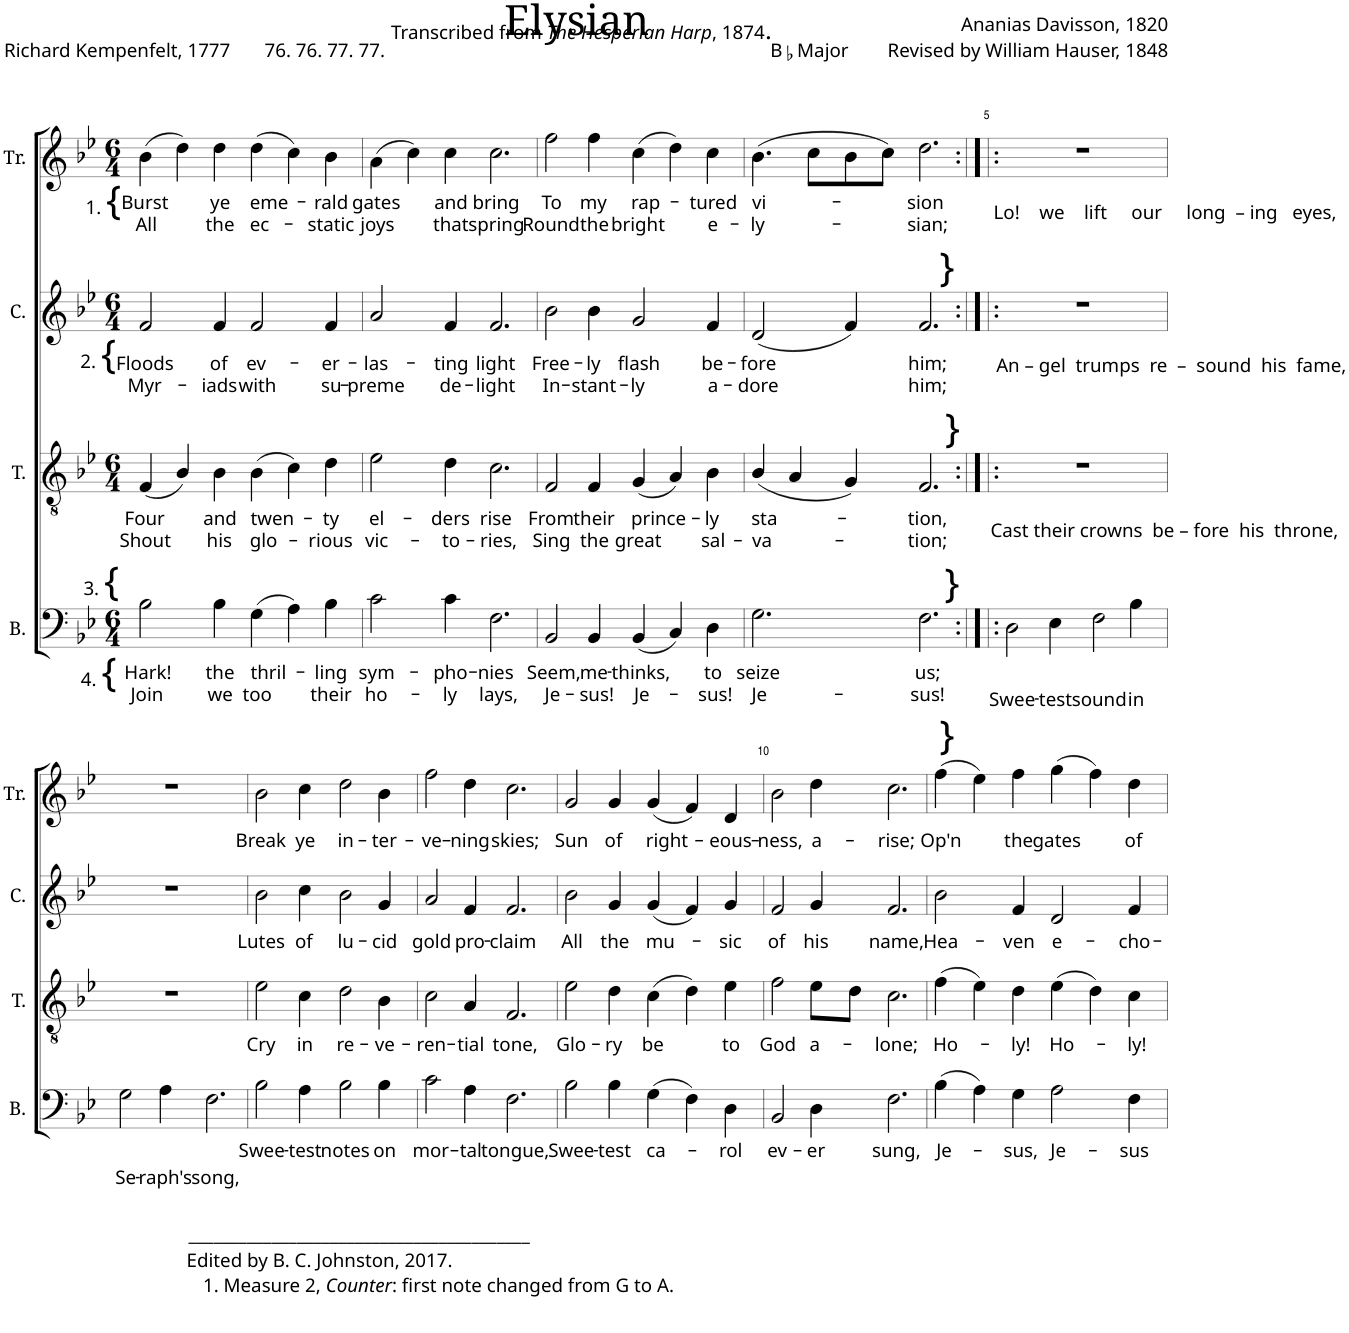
**kern	**text	**text	**kern	**text	**text	**kern	**text	**text	**kern	**text	**text
*part4	*part4	*part4	*part3	*part3	*part3	*part2	*part2	*part2	*part1	*part1	*part1
*staff4	*staff4	*staff4	*staff3	*staff3	*staff3	*staff2	*staff2	*staff2	*staff1	*staff1	*staff1
*I"B.	*	*	*I"T.	*	*	*I"C.	*	*	*I"Tr.	*	*
*I'B.	*	*	*I'T.	*	*	*I'C.	*	*	*I'Tr.	*	*
*clefF4	*	*	*clefGv2	*	*	*clefG2	*	*	*clefG2	*	*
*k[b-e-]	*	*	*k[b-e-]	*	*	*k[b-e-]	*	*	*k[b-e-]	*	*
*M6/4	*	*	*M6/4	*	*	*M6/4	*	*	*M6/4	*	*
=1	=1	=1	=1	=1	=1	=1	=1	=1	=1	=1	=1
!	!	!	!	!	!	!	!	!	!LO:TX:b:t=1.	!	!
!	!	!	!	!	!	!	!	!	!LO:TX:b:t={	!	!
!	!	!	!	!	!	!LO:TX:b:t=2.	!	!	!	!	!
!	!	!	!	!	!	!LO:TX:b:t={	!	!	!	!	!
!	!	!	!LO:TX:b:t=3.	!	!	!	!	!	!	!	!
!	!	!	!LO:TX:b:t={	!	!	!	!	!	!	!	!
!LO:TX:b:t=4.	!	!	!	!	!	!	!	!	!	!	!
!LO:TX:b:t={	!	!	!	!	!	!	!	!	!	!	!
!	!LO:LY:b	!LO:LY:b	!	!LO:LY:b	!LO:LY:b	!	!LO:LY:b	!LO:LY:b	!	!LO:LY:b	!LO:LY:b
2B-\	Hark!	Join	(4F/	Four	Shout	2f/	Floods	Myr-	(4b-\	Burst	All
.	.	.	4B-/)	.	.	.	.	.	4dd\)	.	.
!	!LO:LY:b	!LO:LY:b	!	!LO:LY:b	!LO:LY:b	!	!LO:LY:b	!LO:LY:b	!	!LO:LY:b	!LO:LY:b
4B-\	the	we	4B-\	and	his	4f/	of	-iads	4dd\	ye	the
!	!LO:LY:b	!LO:LY:b	!	!LO:LY:b	!LO:LY:b	!	!LO:LY:b	!LO:LY:b	!	!LO:LY:b	!LO:LY:b
(4G\	thril-	too	(4B-\	twen-	glo-	2f/	ev-	with	(4dd\	eme-	ec-
4A\)	.	.	4c\)	.	.	.	.	.	4cc\)	.	.
!	!LO:LY:b	!LO:LY:b	!	!LO:LY:b	!LO:LY:b	!	!LO:LY:b	!LO:LY:b	!	!LO:LY:b	!LO:LY:b
4B-\	-ling	their	4d\	-ty	-rious	4f/	-er-	su-	4b-\	-rald	-static
=2	=2	=2	=2	=2	=2	=2	=2	=2	=2	=2	=2
!	!LO:LY:b	!LO:LY:b	!	!LO:LY:b	!LO:LY:b	!	!LO:LY:b	!LO:LY:b	!	!LO:LY:b	!LO:LY:b
2c\	sym-	ho-	2e-\	el-	vic-	2a/	-las-	-preme	(4a\	gates	joys
.	.	.	.	.	.	.	.	.	4cc\)	.	.
!	!LO:LY:b	!LO:LY:b	!	!LO:LY:b	!LO:LY:b	!	!LO:LY:b	!LO:LY:b	!	!LO:LY:b	!LO:LY:b
4c\	-pho-	-ly	4d\	-ders	-to-	4f/	-ting	de-	4cc\	and	that
!	!LO:LY:b	!LO:LY:b	!	!LO:LY:b	!LO:LY:b	!	!LO:LY:b	!LO:LY:b	!	!LO:LY:b	!LO:LY:b
2.F\	-nies	lays,	2.c\	rise	-ries,	2.f/	light	-light	2.cc\	bring	spring
=3	=3	=3	=3	=3	=3	=3	=3	=3	=3	=3	=3
!	!LO:LY:b	!LO:LY:b	!	!LO:LY:b	!LO:LY:b	!	!LO:LY:b	!LO:LY:b	!	!LO:LY:b	!LO:LY:b
2BB-/	Seem,	Je-	2F/	From	Sing	2b-\	Free-	In-	2ff\	To	Round
!	!LO:LY:b	!LO:LY:b	!	!LO:LY:b	!LO:LY:b	!	!LO:LY:b	!LO:LY:b	!	!LO:LY:b	!LO:LY:b
4BB-/	me-	-sus!	4F/	their	the	4b-\	-ly	-stant-	4ff\	my	the
!	!LO:LY:b	!LO:LY:b	!	!LO:LY:b	!LO:LY:b	!	!LO:LY:b	!LO:LY:b	!	!LO:LY:b	!LO:LY:b
(4BB-/	-thinks,	Je-	(4G/	prince-	great	2g/	flash	-ly	(4cc\	rap-	bright
4C/)	.	.	4A/)	.	.	.	.	.	4dd\)	.	.
!	!LO:LY:b	!LO:LY:b	!	!LO:LY:b	!LO:LY:b	!	!LO:LY:b	!LO:LY:b	!	!LO:LY:b	!LO:LY:b
4D\	to	-sus!	4B-\	-ly	sal-	4f/	be-	a-	4cc\	-tured	e-
=4	=4	=4	=4	=4	=4	=4	=4	=4	=4	=4	=4
!	!LO:LY:b	!LO:LY:b	!	!LO:LY:b	!LO:LY:b	!	!LO:LY:b	!LO:LY:b	!	!LO:LY:b	!LO:LY:b
2.G\	seize	Je-	(4B-/	sta-	-va-	(2d/	-fore	-dore	(4.b-\	vi-	-ly-
.	.	.	4A/	.	.	.	.	.	.	.	.
.	.	.	.	.	.	.	.	.	8cc\L	.	.
.	.	.	4G/)	.	.	4f/)	.	.	8b-\	.	.
.	.	.	.	.	.	.	.	.	8cc\J)	.	.
!	!	!	!	!	!	!	!	!	!LO:TX:b:t=}	!	!
!	!	!	!	!	!	!LO:TX:b:t=}	!	!	!	!	!
!	!	!	!LO:TX:b:t=}	!	!	!	!	!	!	!	!
!LO:TX:b:t=}	!	!	!	!	!	!	!	!	!	!	!
!	!LO:LY:b	!LO:LY:b	!	!LO:LY:b	!LO:LY:b	!	!LO:LY:b	!LO:LY:b	!	!LO:LY:b	!LO:LY:b
2.F\	us;	-sus!	2.F/	-tion,	-tion;	2.f/	him;	him;	2.dd\	-sion	-sian;
=5:|!|:	=5:|!|:	=5:|!|:	=5:|!|:	=5:|!|:	=5:|!|:	=5:|!|:	=5:|!|:	=5:|!|:	=5:|!|:	=5:|!|:	=5:|!|:
!	!	!	!	!	!	!	!	!	!LO:TX:b:t=Lo!    we    lift     our     long  – ing   eyes,	!	!
!	!	!	!	!	!	!LO:TX:b:t=An – gel  trumps  re  –  sound  his  fame,	!	!	!	!	!
!	!	!	!LO:TX:b:t=Cast their crowns  be – fore  his  throne,	!	!	!	!	!	!	!	!
!	!LO:LY:b	!	!	!	!	!	!	!	!	!	!
2D\	Swee-	.	1.r	.	.	1.r	.	.	1.r	.	.
!	!LO:LY:b	!	!	!	!	!	!	!	!	!	!
4E-\	-test	.	.	.	.	.	.	.	.	.	.
!	!LO:LY:b	!	!	!	!	!	!	!	!	!	!
2F\	sound	.	.	.	.	.	.	.	.	.	.
!	!LO:LY:b	!	!	!	!	!	!	!	!	!	!
4B-\	in	.	.	.	.	.	.	.	.	.	.
!!LO:LB:g=z
=6	=6	=6	=6	=6	=6	=6	=6	=6	=6	=6	=6
!	!LO:LY:b	!	!	!	!	!	!	!	!	!	!
2G\	Se-	.	1.r	.	.	1.r	.	.	1.r	.	.
!	!LO:LY:b	!	!	!	!	!	!	!	!	!	!
4A\	-raph's	.	.	.	.	.	.	.	.	.	.
!	!LO:LY:b	!	!	!	!	!	!	!	!	!	!
2.F\	song,	.	.	.	.	.	.	.	.	.	.
=7	=7	=7	=7	=7	=7	=7	=7	=7	=7	=7	=7
!LO:TX:b:t=_________________________________________	!	!	!	!	!	!	!	!	!	!	!
!LO:TX:b:t=Edited by B. C. Johnston, 2017.	!	!	!	!	!	!	!	!	!	!	!
!LO:TX:b:t=1. Measure 2,	!	!	!	!	!	!	!	!	!	!	!
!LO:TX:b:i:t=Counter	!	!	!	!	!	!	!	!	!	!	!
!LO:TX:b:t=&colon; first note changed from G to A.	!	!	!	!	!	!	!	!	!	!	!
!	!LO:LY:b	!	!	!LO:LY:b	!	!	!LO:LY:b	!	!	!LO:LY:b	!
2B-\	Swee-	.	2e-\	Cry	.	2b-\	Lutes	.	2b-\	Break	.
!	!LO:LY:b	!	!	!LO:LY:b	!	!	!LO:LY:b	!	!	!LO:LY:b	!
4A\	-test	.	4c\	in	.	4cc\	of	.	4cc\	ye	.
!	!LO:LY:b	!	!	!LO:LY:b	!	!	!LO:LY:b	!	!	!LO:LY:b	!
2B-\	notes	.	2d\	re-	.	2b-\	lu-	.	2dd\	in-	.
!	!LO:LY:b	!	!	!LO:LY:b	!	!	!LO:LY:b	!	!	!LO:LY:b	!
4B-\	on	.	4B-\	-ve-	.	4g/	-cid	.	4b-\	-ter-	.
=8	=8	=8	=8	=8	=8	=8	=8	=8	=8	=8	=8
!	!LO:LY:b	!	!	!LO:LY:b	!	!	!LO:LY:b	!	!	!LO:LY:b	!
2c\	mor-	.	2c\	-ren-	.	2a/	gold	.	2ff\	-ve-	.
!	!LO:LY:b	!	!	!LO:LY:b	!	!	!LO:LY:b	!	!	!LO:LY:b	!
4A\	-tal	.	4A/	-tial	.	4f/	pro-	.	4dd\	-ning	.
!	!LO:LY:b	!	!	!LO:LY:b	!	!	!LO:LY:b	!	!	!LO:LY:b	!
2.F\	tongue,	.	2.F/	tone,	.	2.f/	-claim	.	2.cc\	skies;	.
=9	=9	=9	=9	=9	=9	=9	=9	=9	=9	=9	=9
!	!LO:LY:b	!	!	!LO:LY:b	!	!	!LO:LY:b	!	!	!LO:LY:b	!
2B-\	Swee-	.	2e-\	Glo-	.	2b-\	All	.	2g/	Sun	.
!	!LO:LY:b	!	!	!LO:LY:b	!	!	!LO:LY:b	!	!	!LO:LY:b	!
4B-\	-test	.	4d\	-ry	.	4g/	the	.	4g/	of	.
!	!LO:LY:b	!	!	!LO:LY:b	!	!	!LO:LY:b	!	!	!LO:LY:b	!
(4G\	ca-	.	(4c\	be	.	(4g/	mu-	.	(4g/	right-	.
4F\)	.	.	4d\)	.	.	4f/)	.	.	4f/)	.	.
!	!LO:LY:b	!	!	!LO:LY:b	!	!	!LO:LY:b	!	!	!LO:LY:b	!
4D\	-rol	.	4e-\	to	.	4g/	-sic	.	4d/	-eous-	.
=10	=10	=10	=10	=10	=10	=10	=10	=10	=10	=10	=10
!	!LO:LY:b	!	!	!LO:LY:b	!	!	!LO:LY:b	!	!	!LO:LY:b	!
2BB-/	ev-	.	2f\	God	.	2f/	of	.	2b-\	-ness,	.
!	!LO:LY:b	!	!	!LO:LY:b	!	!	!LO:LY:b	!	!	!LO:LY:b	!
4D\	-er	.	8e-\L	a-	.	4g/	his	.	4dd\	a-	.
.	.	.	8d\J	.	.	.	.	.	.	.	.
!	!LO:LY:b	!	!	!LO:LY:b	!	!	!LO:LY:b	!	!	!LO:LY:b	!
2.F\	sung,	.	2.c\	lone;	.	2.f/	name,	.	2.cc\	-rise;	.
=11	=11	=11	=11	=11	=11	=11	=11	=11	=11	=11	=11
!	!LO:LY:b	!	!	!LO:LY:b	!	!	!LO:LY:b	!	!	!LO:LY:b	!
(4B-\	Je-	.	(4f\	Ho-	.	2b-\	Hea-	.	(4ff\	Op'n	.
4A\)	.	.	4e-\)	.	.	.	.	.	4ee-\)	.	.
!	!LO:LY:b	!	!	!LO:LY:b	!	!	!LO:LY:b	!	!	!LO:LY:b	!
4G\	-sus,	.	4d\	-ly!	.	4f/	-ven	.	4ff\	the	.
!	!LO:LY:b	!	!	!LO:LY:b	!	!	!LO:LY:b	!	!	!LO:LY:b	!
2A\	Je-	.	(4e-\	Ho-	.	2d/	e-	.	(4gg\	gates	.
.	.	.	4d\)	.	.	.	.	.	4ff\)	.	.
!	!LO:LY:b	!	!	!LO:LY:b	!	!	!LO:LY:b	!	!	!LO:LY:b	!
4F\	-sus	.	4c\	-ly!	.	4f/	-cho-	.	4dd\	of	.
=	=	=	=	=	=	=	=	=	=	=	=
*-	*-	*-	*-	*-	*-	*-	*-	*-	*-	*-	*-
